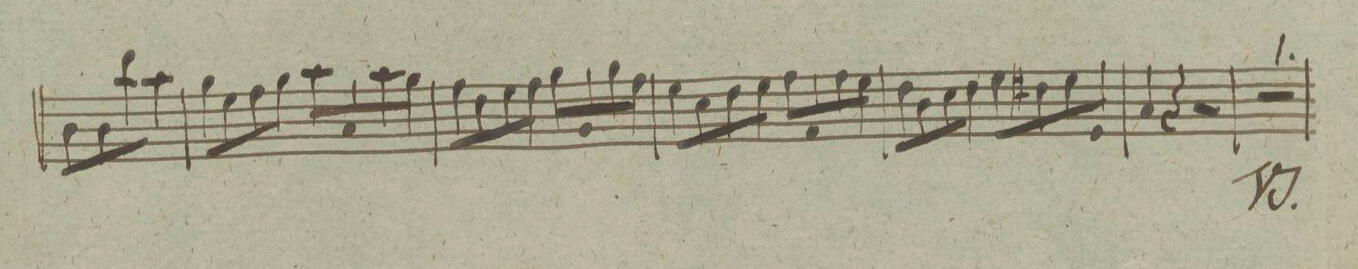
**kern	**dynam
*I"Fagotto Primo.	*
*clefF4	*
*k[]	*
*met(c)	*
*M4/4	*
8D\L	.
8D\	.
8d\	.
8c\J	.
=40	=40
8B\L	.
8G\	.
8A\	.
8B\J	.
8c\L	.
8C/	.
8c\	.
8B\J	.
=41	=41
8A\L	.
8F\	.
8G\	.
8A\J	.
8B\L	.
8BB/	.
8B\	.
8A\J	.
=42	=42
8G\L	.
8E\	.
8F\	.
8G\J	.
8A\L	.
8AA/	.
8A\	.
8G\J	.
=43	=43
8F\L	.
8D\	.
8E\	.
8F\J	.
8G\L	.
8F#X\	.
8G\	.
8GG/J	.
=44	=44
4C/	.
4r	.
2r	.
=45	=45
1r	.
=46	=46
*-	*-
